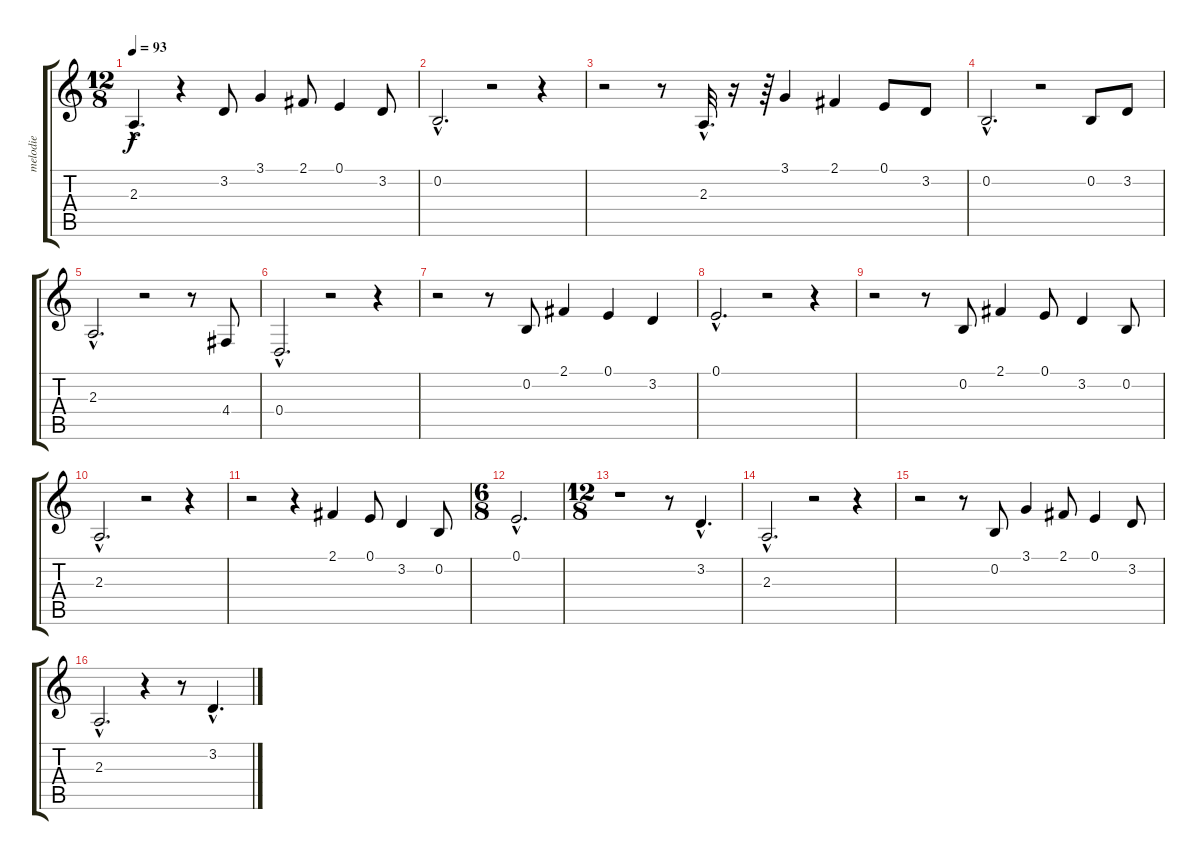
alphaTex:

\track ("melodie" "melodie") {instrument lead1square}
\staff {score tabs}
\tuning (E4 B3 G3 D3 A2 E2) {hide}
\ts (12 8)
\tempo 93
\clef g2
\ks c
2.3{hac}.4{d dy f} r.4 3.2.8 3.1.4 2.1.8 0.1.4 3.2.8 |
0.2{hac}.2{d} r.2 r.4 |
r.2 r.8 2.3{hac}.32{d} r.16 r.64 3.1.4 2.1.4 0.1.8 3.2.8 |
0.2{hac}.2{d} r.2 0.2.8 3.2.8 |
2.3{hac}.2{d} r.2 r.8 4.4.8 |
0.4{hac}.2{d} r.2 r.4 |
r.2 r.8 0.2.8 2.1.4 0.1.4 3.2.4 |
0.1{hac}.2{d} r.2 r.4 |
r.2 r.8 0.2.8 2.1.4 0.1.8 3.2.4 0.2.8 |
2.3{hac}.2{d} r.2 r.4 |
r.2 r.4 2.1.4 0.1.8 3.2.4 0.2.8 |
\ts (6 8)
0.1{hac}.2{d} |
\ts (12 8)
r.1 r.8 3.2{hac}.4{d} |
2.3{hac}.2{d} r.2 r.4 |
r.2 r.8 0.2.8 3.1.4 2.1.8 0.1.4 3.2.8 |
2.3{hac}.2{d} r.4 r.8 3.2{hac}.4{d}
